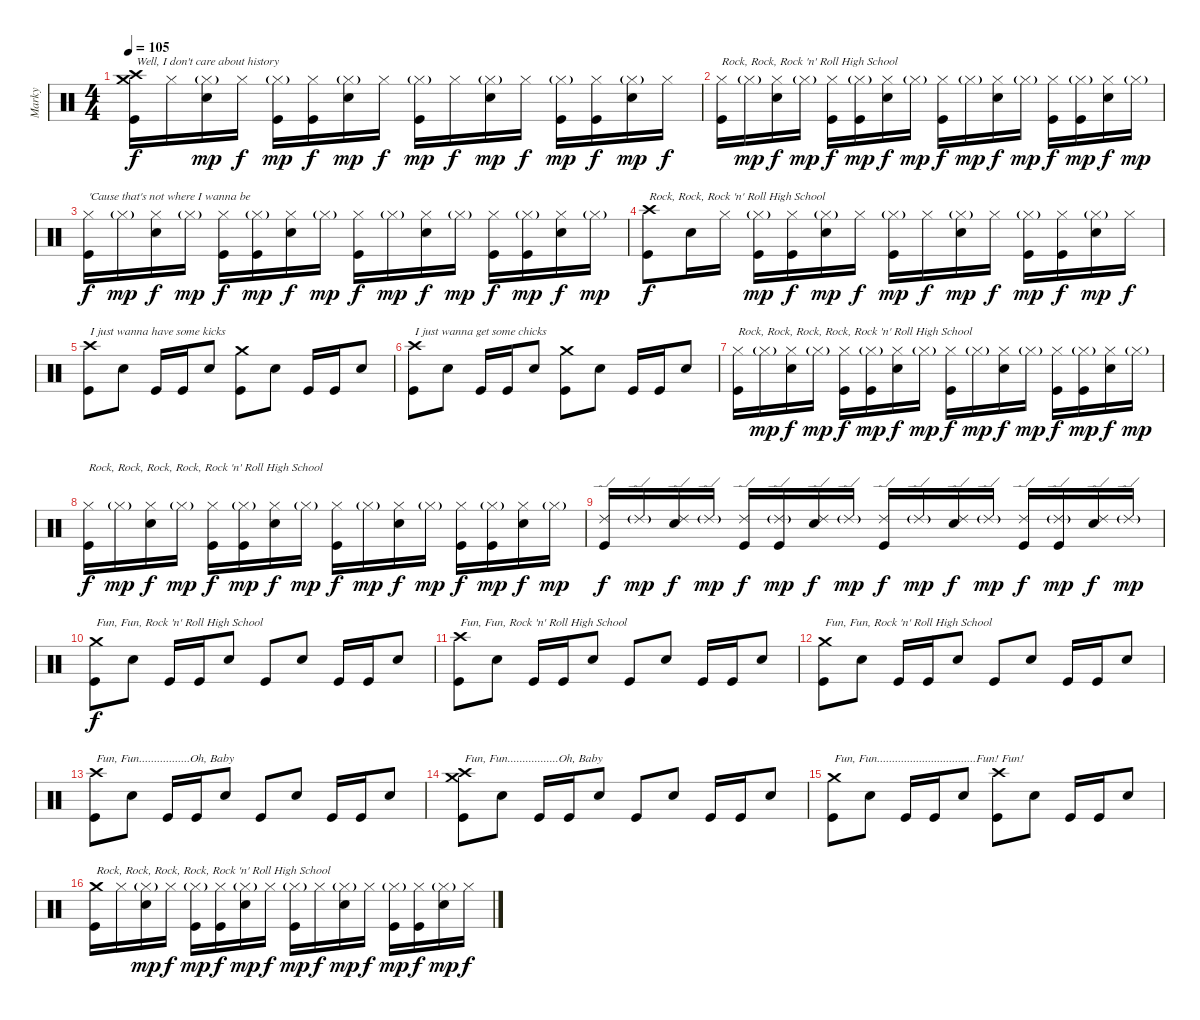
\track ("Marky" "Marky") {instrument percussion}
\staff {score}
\articulation defaults
\ts (4 4)
\tempo 105
\clef neutral
\ks c
("Crash medium (hit)" "Crash high (hit)" "Kick (hit)").16{txt "Well, I don't care about history" dy f} "Hi-Hat (closed)".16 ("Hi-Hat (closed)"{g} "Snare (hit) 2").16{dy mp} "Hi-Hat (closed)".16{dy f} ("Hi-Hat (closed)"{g} "Kick (hit)").16{dy mp} ("Hi-Hat (closed)" "Kick (hit)").16{dy f} ("Hi-Hat (closed)"{g} "Snare (hit) 2").16{dy mp} "Hi-Hat (closed)".16{dy f} ("Hi-Hat (closed)"{g} "Kick (hit)").16{dy mp} "Hi-Hat (closed)".16{dy f} ("Hi-Hat (closed)"{g} "Snare (hit) 2").16{dy mp} "Hi-Hat (closed)".16{dy f} ("Hi-Hat (closed)"{g} "Kick (hit)").16{dy mp} ("Hi-Hat (closed)" "Kick (hit)").16{dy f} ("Hi-Hat (closed)"{g} "Snare (hit) 2").16{dy mp} "Hi-Hat (closed)".16{dy f} |
("Hi-Hat (closed)" "Kick (hit)").16{txt "Rock, Rock, Rock 'n' Roll High School"} "Hi-Hat (closed)"{g}.16{dy mp} ("Hi-Hat (closed)" "Snare (hit) 2").16{dy f} "Hi-Hat (closed)"{g}.16{dy mp} ("Hi-Hat (closed)" "Kick (hit)").16{dy f} ("Hi-Hat (closed)"{g} "Kick (hit)").16{dy mp} ("Hi-Hat (closed)" "Snare (hit) 2").16{dy f} "Hi-Hat (closed)"{g}.16{dy mp} ("Hi-Hat (closed)" "Kick (hit)").16{dy f} "Hi-Hat (closed)"{g}.16{dy mp} ("Hi-Hat (closed)" "Snare (hit) 2").16{dy f} "Hi-Hat (closed)"{g}.16{dy mp} ("Hi-Hat (closed)" "Kick (hit)").16{dy f} ("Hi-Hat (closed)"{g} "Kick (hit)").16{dy mp} ("Hi-Hat (closed)" "Snare (hit) 2").16{dy f} "Hi-Hat (closed)"{g}.16{dy mp} |
("Hi-Hat (closed)" "Kick (hit)").16{txt "'Cause that's not where I wanna be" dy f} "Hi-Hat (closed)"{g}.16{dy mp} ("Hi-Hat (closed)" "Snare (hit) 2").16{dy f} "Hi-Hat (closed)"{g}.16{dy mp} ("Hi-Hat (closed)" "Kick (hit)").16{dy f} ("Hi-Hat (closed)"{g} "Kick (hit)").16{dy mp} ("Hi-Hat (closed)" "Snare (hit) 2").16{dy f} "Hi-Hat (closed)"{g}.16{dy mp} ("Hi-Hat (closed)" "Kick (hit)").16{dy f} "Hi-Hat (closed)"{g}.16{dy mp} ("Hi-Hat (closed)" "Snare (hit) 2").16{dy f} "Hi-Hat (closed)"{g}.16{dy mp} ("Hi-Hat (closed)" "Kick (hit)").16{dy f} ("Hi-Hat (closed)"{g} "Kick (hit)").16{dy mp} ("Hi-Hat (closed)" "Snare (hit) 2").16{dy f} "Hi-Hat (closed)"{g}.16{dy mp} |
("Crash high (hit)" "Kick (hit)").8{txt "Rock, Rock, Rock 'n' Roll High School" dy f} "Snare (hit) 2".16 "Hi-Hat (closed)".16 ("Hi-Hat (closed)"{g} "Kick (hit)").16{dy mp} ("Hi-Hat (closed)" "Kick (hit)").16{dy f} ("Hi-Hat (closed)"{g} "Snare (hit) 2").16{dy mp} "Hi-Hat (closed)".16{dy f} ("Hi-Hat (closed)"{g} "Kick (hit)").16{dy mp} "Hi-Hat (closed)".16{dy f} ("Hi-Hat (closed)"{g} "Snare (hit) 2").16{dy mp} "Hi-Hat (closed)".16{dy f} ("Hi-Hat (closed)"{g} "Kick (hit)").16{dy mp} ("Hi-Hat (closed)" "Kick (hit)").16{dy f} ("Hi-Hat (closed)"{g} "Snare (hit) 2").16{dy mp} "Hi-Hat (closed)".16{dy f} |
("Crash high (hit)" "Kick (hit)").8{txt "I just wanna have some kicks"} "Snare (hit) 2".8 "Kick (hit)".16 "Kick (hit)".16 "Snare (hit) 2".8 ("Crash medium (hit)" "Kick (hit)").8 "Snare (hit) 2".8 "Kick (hit)".16 "Kick (hit)".16 "Snare (hit) 2".8 |
("Crash high (hit)" "Kick (hit)").8{txt "I just wanna get some chicks"} "Snare (hit) 2".8 "Kick (hit)".16 "Kick (hit)".16 "Snare (hit) 2".8 ("Crash medium (hit)" "Kick (hit)").8 "Snare (hit) 2".8 "Kick (hit)".16 "Kick (hit)".16 "Snare (hit) 2".8 |
("Hi-Hat (closed)" "Kick (hit)").16{txt "Rock, Rock, Rock, Rock, Rock 'n' Roll High School"} "Hi-Hat (closed)"{g}.16{dy mp} ("Hi-Hat (closed)" "Snare (hit) 2").16{dy f} "Hi-Hat (closed)"{g}.16{dy mp} ("Hi-Hat (closed)" "Kick (hit)").16{dy f} ("Hi-Hat (closed)"{g} "Kick (hit)").16{dy mp} ("Hi-Hat (closed)" "Snare (hit) 2").16{dy f} "Hi-Hat (closed)"{g}.16{dy mp} ("Hi-Hat (closed)" "Kick (hit)").16{dy f} "Hi-Hat (closed)"{g}.16{dy mp} ("Hi-Hat (closed)" "Snare (hit) 2").16{dy f} "Hi-Hat (closed)"{g}.16{dy mp} ("Hi-Hat (closed)" "Kick (hit)").16{dy f} ("Hi-Hat (closed)"{g} "Kick (hit)").16{dy mp} ("Hi-Hat (closed)" "Snare (hit) 2").16{dy f} "Hi-Hat (closed)"{g}.16{dy mp} |
("Hi-Hat (closed)" "Kick (hit)").16{txt "Rock, Rock, Rock, Rock, Rock 'n' Roll High School" dy f} "Hi-Hat (closed)"{g}.16{dy mp} ("Hi-Hat (closed)" "Snare (hit) 2").16{dy f} "Hi-Hat (closed)"{g}.16{dy mp} ("Hi-Hat (closed)" "Kick (hit)").16{dy f} ("Hi-Hat (closed)"{g} "Kick (hit)").16{dy mp} ("Hi-Hat (closed)" "Snare (hit) 2").16{dy f} "Hi-Hat (closed)"{g}.16{dy mp} ("Hi-Hat (closed)" "Kick (hit)").16{dy f} "Hi-Hat (closed)"{g}.16{dy mp} ("Hi-Hat (closed)" "Snare (hit) 2").16{dy f} "Hi-Hat (closed)"{g}.16{dy mp} ("Hi-Hat (closed)" "Kick (hit)").16{dy f} ("Hi-Hat (closed)"{g} "Kick (hit)").16{dy mp} ("Hi-Hat (closed)" "Snare (hit) 2").16{dy f} "Hi-Hat (closed)"{g}.16{dy mp} |
("Ride (edge) 2" "Kick (hit)").16{dy f} "Ride (edge) 2"{g}.16{dy mp} ("Ride (edge) 2" "Snare (hit) 2").16{dy f} "Ride (edge) 2"{g}.16{dy mp} ("Ride (edge) 2" "Kick (hit)").16{dy f} ("Ride (edge) 2"{g} "Kick (hit)").16{dy mp} ("Ride (edge) 2" "Snare (hit) 2").16{dy f} "Ride (edge) 2"{g}.16{dy mp} ("Ride (edge) 2" "Kick (hit)").16{dy f} "Ride (edge) 2"{g}.16{dy mp} ("Ride (edge) 2" "Snare (hit) 2").16{dy f} "Ride (edge) 2"{g}.16{dy mp} ("Ride (edge) 2" "Kick (hit)").16{dy f} ("Ride (edge) 2"{g} "Kick (hit)").16{dy mp} ("Ride (edge) 2" "Snare (hit) 2").16{dy f} "Ride (edge) 2"{g}.16{dy mp} |
("Crash medium (hit)" "Kick (hit)").8{txt "Fun, Fun, Rock 'n' Roll High School" dy f} "Snare (hit) 2".8 "Kick (hit)".16 "Kick (hit)".16 "Snare (hit) 2".8 "Kick (hit)".8 "Snare (hit) 2".8 "Kick (hit)".16 "Kick (hit)".16 "Snare (hit) 2".8 |
("Crash high (hit)" "Kick (hit)").8{txt "Fun, Fun, Rock 'n' Roll High School"} "Snare (hit) 2".8 "Kick (hit)".16 "Kick (hit)".16 "Snare (hit) 2".8 "Kick (hit)".8 "Snare (hit) 2".8 "Kick (hit)".16 "Kick (hit)".16 "Snare (hit) 2".8 |
("Crash medium (hit)" "Kick (hit)").8{txt "Fun, Fun, Rock 'n' Roll High School"} "Snare (hit) 2".8 "Kick (hit)".16 "Kick (hit)".16 "Snare (hit) 2".8 "Kick (hit)".8 "Snare (hit) 2".8 "Kick (hit)".16 "Kick (hit)".16 "Snare (hit) 2".8 |
("Crash high (hit)" "Kick (hit)").8{txt "Fun, Fun.................Oh, Baby"} "Snare (hit) 2".8 "Kick (hit)".16 "Kick (hit)".16 "Snare (hit) 2".8 "Kick (hit)".8 "Snare (hit) 2".8 "Kick (hit)".16 "Kick (hit)".16 "Snare (hit) 2".8 |
("Crash medium (hit)" "Crash high (hit)" "Kick (hit)").8{txt "Fun, Fun.................Oh, Baby"} "Snare (hit) 2".8 "Kick (hit)".16 "Kick (hit)".16 "Snare (hit) 2".8 "Kick (hit)".8 "Snare (hit) 2".8 "Kick (hit)".16 "Kick (hit)".16 "Snare (hit) 2".8 |
("Crash medium (hit)" "Kick (hit)").8{txt "Fun, Fun.................................Fun! Fun!"} "Snare (hit) 2".8 "Kick (hit)".16 "Kick (hit)".16 "Snare (hit) 2".8 ("Crash high (hit)" "Kick (hit)").8 "Snare (hit) 2".8 "Kick (hit)".16 "Kick (hit)".16 "Snare (hit) 2".8 |
("Crash medium (hit)" "Kick (hit)").16{txt "Rock, Rock, Rock, Rock, Rock 'n' Roll High School"} "Hi-Hat (closed)".16 ("Hi-Hat (closed)"{g} "Snare (hit) 2").16{dy mp} "Hi-Hat (closed)".16{dy f} ("Hi-Hat (closed)"{g} "Kick (hit)").16{dy mp} ("Hi-Hat (closed)" "Kick (hit)").16{dy f} ("Hi-Hat (closed)"{g} "Snare (hit) 2").16{dy mp} "Hi-Hat (closed)".16{dy f} ("Hi-Hat (closed)"{g} "Kick (hit)").16{dy mp} "Hi-Hat (closed)".16{dy f} ("Hi-Hat (closed)"{g} "Snare (hit) 2").16{dy mp} "Hi-Hat (closed)".16{dy f} ("Hi-Hat (closed)"{g} "Kick (hit)").16{dy mp} ("Hi-Hat (closed)" "Kick (hit)").16{dy f} ("Hi-Hat (closed)"{g} "Snare (hit) 2").16{dy mp} "Hi-Hat (closed)".16{dy f}
